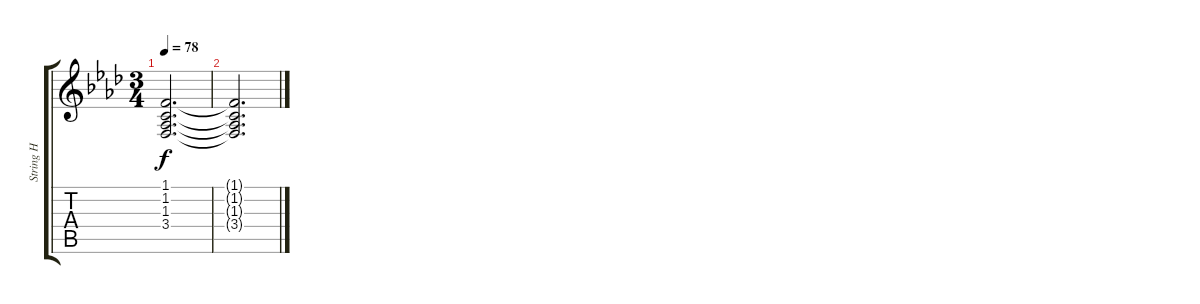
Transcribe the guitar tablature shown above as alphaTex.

\track ("String H" "String H") {instrument stringensemble1}
\staff {score tabs}
\tuning (E4 B3 G3 D3 A2 B1) {hide}
\ts (3 4)
\tempo 78
\clef g2
\ks fminor
(1.1{t} 1.2{t} 1.3{t} 3.4{t}).2{d dy f} |
(1.1{t} 1.2{t} 1.3{t} 3.4{t}).2{d}
